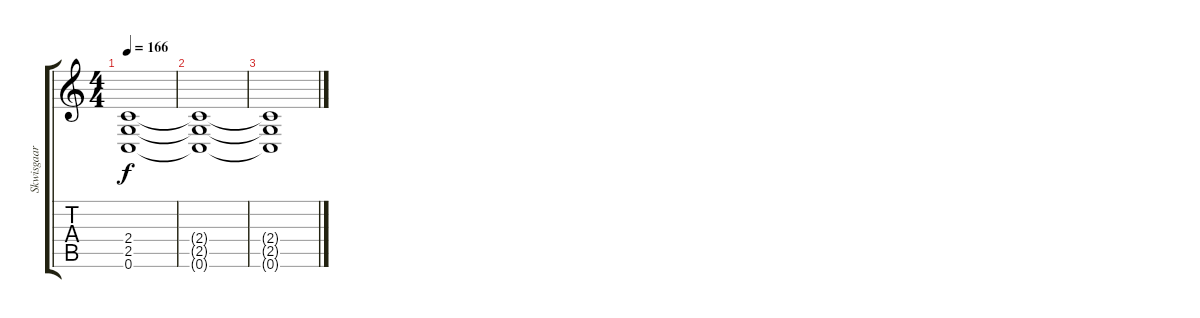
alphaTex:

\track ("Skwisgaar Skwigelf" "Skwisgaar ") {instrument distortionguitar}
\staff {score tabs}
\tuning (C4 G3 Eb3 Bb2 F2 C2) {hide}
\ts (4 4)
\tempo 166
\clef g2
\ks c
(2.4{t} 2.5{t} 0.6{t}).1{dy f} |
(2.4{t} 2.5{t} 0.6{t}).1 |
(2.4{t} 2.5{t} 0.6{t}).1
